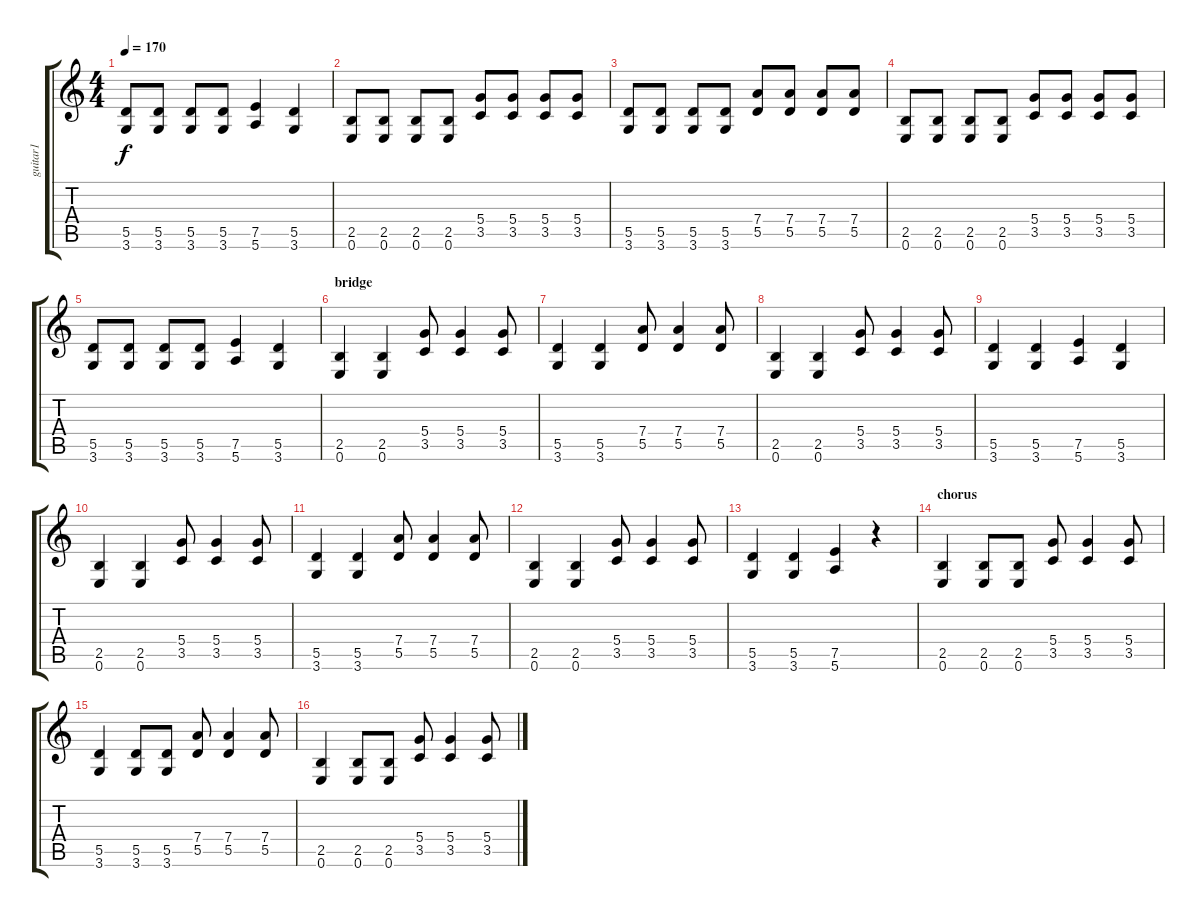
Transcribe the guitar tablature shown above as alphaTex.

\track ("guitar1" "guitar1") {instrument distortionguitar}
\staff {score tabs}
\tuning (E4 B3 G3 D3 A2 E2) {hide}
\ts (4 4)
\tempo 170
\clef g2
\ks c
(5.5 3.6).8{dy f} (5.5 3.6).8 (5.5 3.6).8 (5.5 3.6).8 (7.5 5.6).4 (5.5 3.6).4 |
(2.5 0.6).8 (2.5 0.6).8 (2.5 0.6).8 (2.5 0.6).8 (5.4 3.5).8 (5.4 3.5).8 (5.4 3.5).8 (5.4 3.5).8 |
(5.5 3.6).8 (5.5 3.6).8 (5.5 3.6).8 (5.5 3.6).8 (7.4 5.5).8 (7.4 5.5).8 (7.4 5.5).8 (7.4 5.5).8 |
(2.5 0.6).8 (2.5 0.6).8 (2.5 0.6).8 (2.5 0.6).8 (5.4 3.5).8 (5.4 3.5).8 (5.4 3.5).8 (5.4 3.5).8 |
(5.5 3.6).8 (5.5 3.6).8 (5.5 3.6).8 (5.5 3.6).8 (7.5 5.6).4 (5.5 3.6).4 |
\section ("" "bridge")
(2.5 0.6).4{instrument electricguitarmuted} (2.5 0.6).4 (5.4 3.5).8 (5.4 3.5).4 (5.4 3.5).8 |
(5.5 3.6).4 (5.5 3.6).4 (7.4 5.5).8 (7.4 5.5).4 (7.4 5.5).8 |
(2.5 0.6).4 (2.5 0.6).4 (5.4 3.5).8 (5.4 3.5).4 (5.4 3.5).8 |
(5.5 3.6).4 (5.5 3.6).4 (7.5 5.6).4 (5.5 3.6).4 |
(2.5 0.6).4 (2.5 0.6).4 (5.4 3.5).8 (5.4 3.5).4 (5.4 3.5).8 |
(5.5 3.6).4 (5.5 3.6).4 (7.4 5.5).8 (7.4 5.5).4 (7.4 5.5).8 |
(2.5 0.6).4 (2.5 0.6).4 (5.4 3.5).8 (5.4 3.5).4 (5.4 3.5).8 |
(5.5 3.6).4 (5.5 3.6).4 (7.5 5.6).4 r.4 |
\section ("" "chorus")
(2.5 0.6).4{instrument distortionguitar} (2.5 0.6).8 (2.5 0.6).8 (5.4 3.5).8 (5.4 3.5).4 (5.4 3.5).8 |
(5.5 3.6).4 (5.5 3.6).8 (5.5 3.6).8 (7.4 5.5).8 (7.4 5.5).4 (7.4 5.5).8 |
(2.5 0.6).4 (2.5 0.6).8 (2.5 0.6).8 (5.4 3.5).8 (5.4 3.5).4 (5.4 3.5).8
